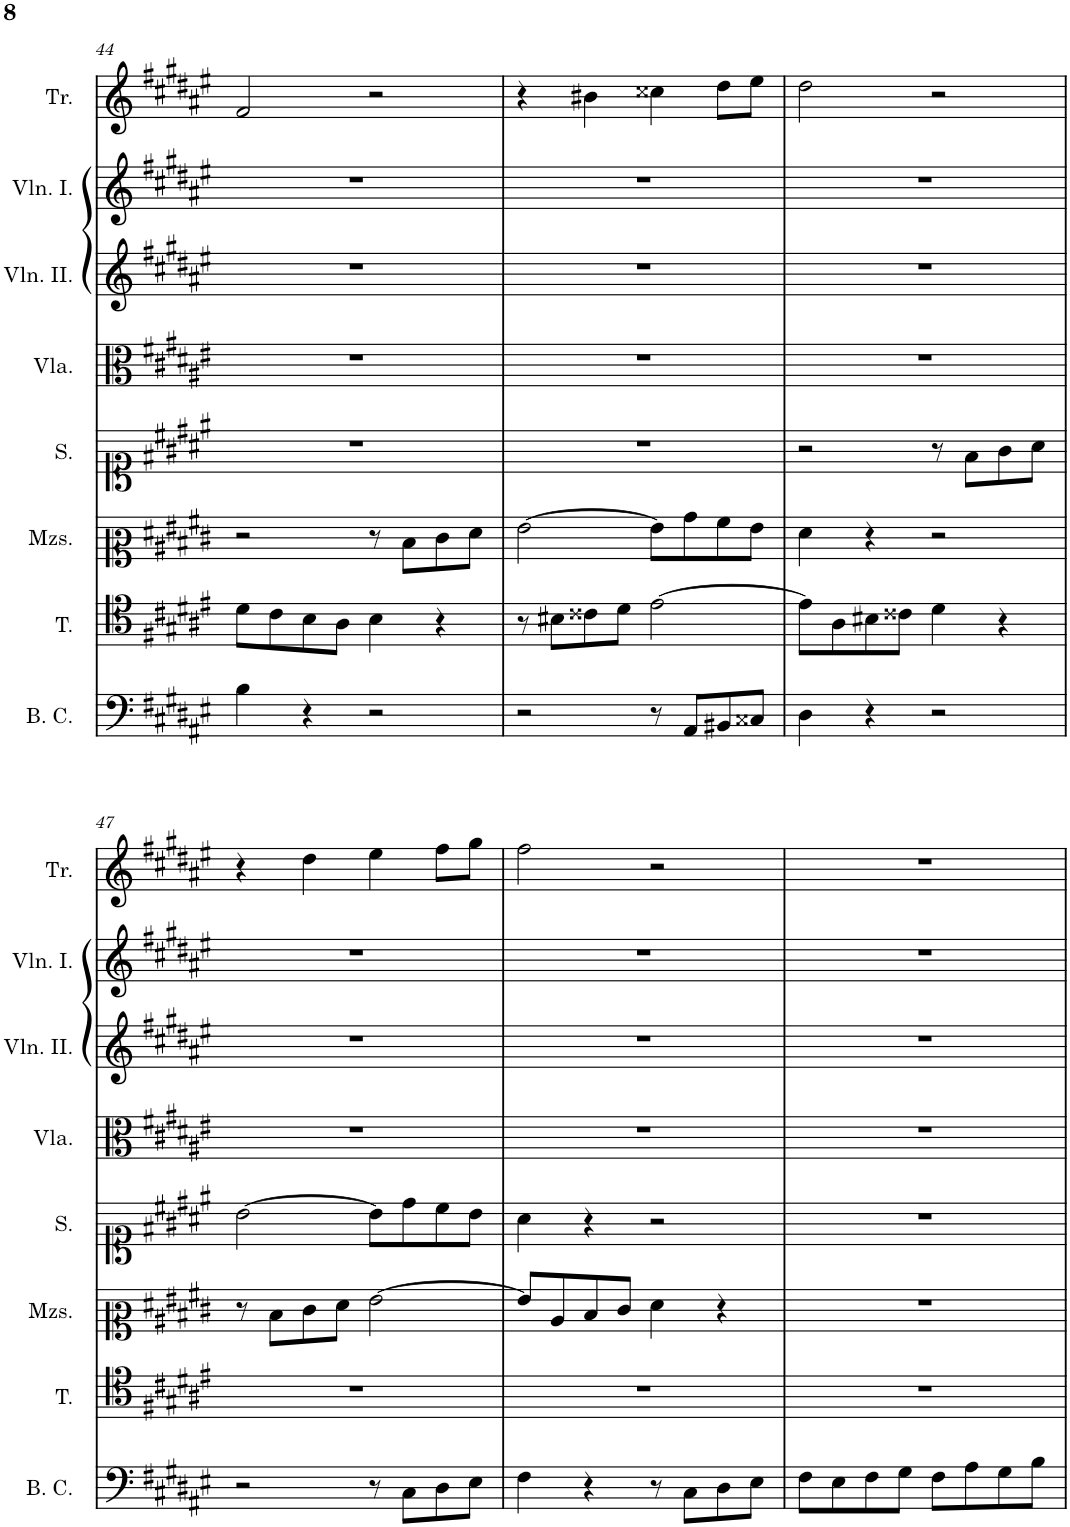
**kern	**kern	**kern	**kern	**kern	**kern	**kern	**kern
*part8	*part7	*part6	*part5	*part4	*part3	*part2	*part1
*staff8	*staff7	*staff6	*staff5	*staff4	*staff3	*staff2	*staff1
*I"Basso Continuo.	*I"Tenor.	*I"Mezzo-soprano.	*I"Soprano.	*I"Viola.	*I"Violino II.	*I"Violino I.	*I"Tromba.
*I'B. C.	*I'T.	*I'Mzs.	*I'S.	*I'Vla.	*I'Vln. II.	*I'Vln. I.	*I'Tr.
!!LO:PB:g=z
*clefF4	*clefC4	*clefC2	*clefC1	*clefC3	*clefG2	*clefG2	*clefG2
*k[f#c#g#d#a#e#]	*k[f#c#g#d#a#e#]	*k[f#c#g#d#a#e#]	*k[f#c#g#d#a#e#]	*k[f#c#g#d#a#e#]	*k[f#c#g#d#a#e#]	*k[f#c#g#d#a#e#]	*k[f#c#g#d#a#e#]
*M2/2	*M2/2	*M2/2	*M2/2	*M2/2	*M2/2	*M2/2	*M2/2
=44	=44	=44	=44	=44	=44	=44	=44
4B\	8d#\L	2r	1r	1r	1r	1r	2f#/
.	8c#\	.	.	.	.	.	.
4r	8B\	.	.	.	.	.	.
.	8A#\J	.	.	.	.	.	.
2r	4B\	8r	.	.	.	.	2r
.	.	8d#\L	.	.	.	.	.
.	4r	8e#\	.	.	.	.	.
.	.	8f#\J	.	.	.	.	.
=45	=45	=45	=45	=45	=45	=45	=45
2r	8r	[2g#\	1r	1r	1r	1r	4r
.	8B#X\L	.	.	.	.	.	.
.	8c##X\	.	.	.	.	.	4b#X\
.	8d#\J	.	.	.	.	.	.
8r	[2e#\	8g#\L]	.	.	.	.	4cc##X\
8AA#/L	.	8b\	.	.	.	.	.
8BB#X/	.	8a#\	.	.	.	.	8dd#\L
8C##X/J	.	8g#\J	.	.	.	.	8ee#\J
=46	=46	=46	=46	=46	=46	=46	=46
4D#\	8e#\L]	4f#\	2r	1r	1r	1r	2dd#\
.	8A#\	.	.	.	.	.	.
4r	8B#X\	4r	.	.	.	.	.
.	8c##X\J	.	.	.	.	.	.
2r	4d#\	2r	8r	.	.	.	2r
.	.	.	8f#\L	.	.	.	.
.	4r	.	8g#\	.	.	.	.
.	.	.	8a#\J	.	.	.	.
!!LO:LB:g=z
=47	=47	=47	=47	=47	=47	=47	=47
2r	1r	8r	[2b\	1r	1r	1r	4r
.	.	8d#\L	.	.	.	.	.
.	.	8e#\	.	.	.	.	4dd#\
.	.	8f#\J	.	.	.	.	.
8r	.	[2g#\	8b\L]	.	.	.	4ee#\
8C#\L	.	.	8dd#\	.	.	.	.
8D#\	.	.	8cc#\	.	.	.	8ff#\L
8E#\J	.	.	8b\J	.	.	.	8gg#\J
=48	=48	=48	=48	=48	=48	=48	=48
4F#\	1r	8g#/L]	4a#\	1r	1r	1r	2ff#\
.	.	8c#/	.	.	.	.	.
4r	.	8d#/	4r	.	.	.	.
.	.	8e#/J	.	.	.	.	.
8r	.	4f#\	2r	.	.	.	2r
8C#\L	.	.	.	.	.	.	.
8D#\	.	4r	.	.	.	.	.
8E#\J	.	.	.	.	.	.	.
=49	=49	=49	=49	=49	=49	=49	=49
8F#\L	1r	1r	1r	1r	1r	1r	1r
8E#\	.	.	.	.	.	.	.
8F#\	.	.	.	.	.	.	.
8G#\J	.	.	.	.	.	.	.
8F#\L	.	.	.	.	.	.	.
8A#\	.	.	.	.	.	.	.
8G#\	.	.	.	.	.	.	.
8B\J	.	.	.	.	.	.	.
=	=	=	=	=	=	=	=
*-	*-	*-	*-	*-	*-	*-	*-
